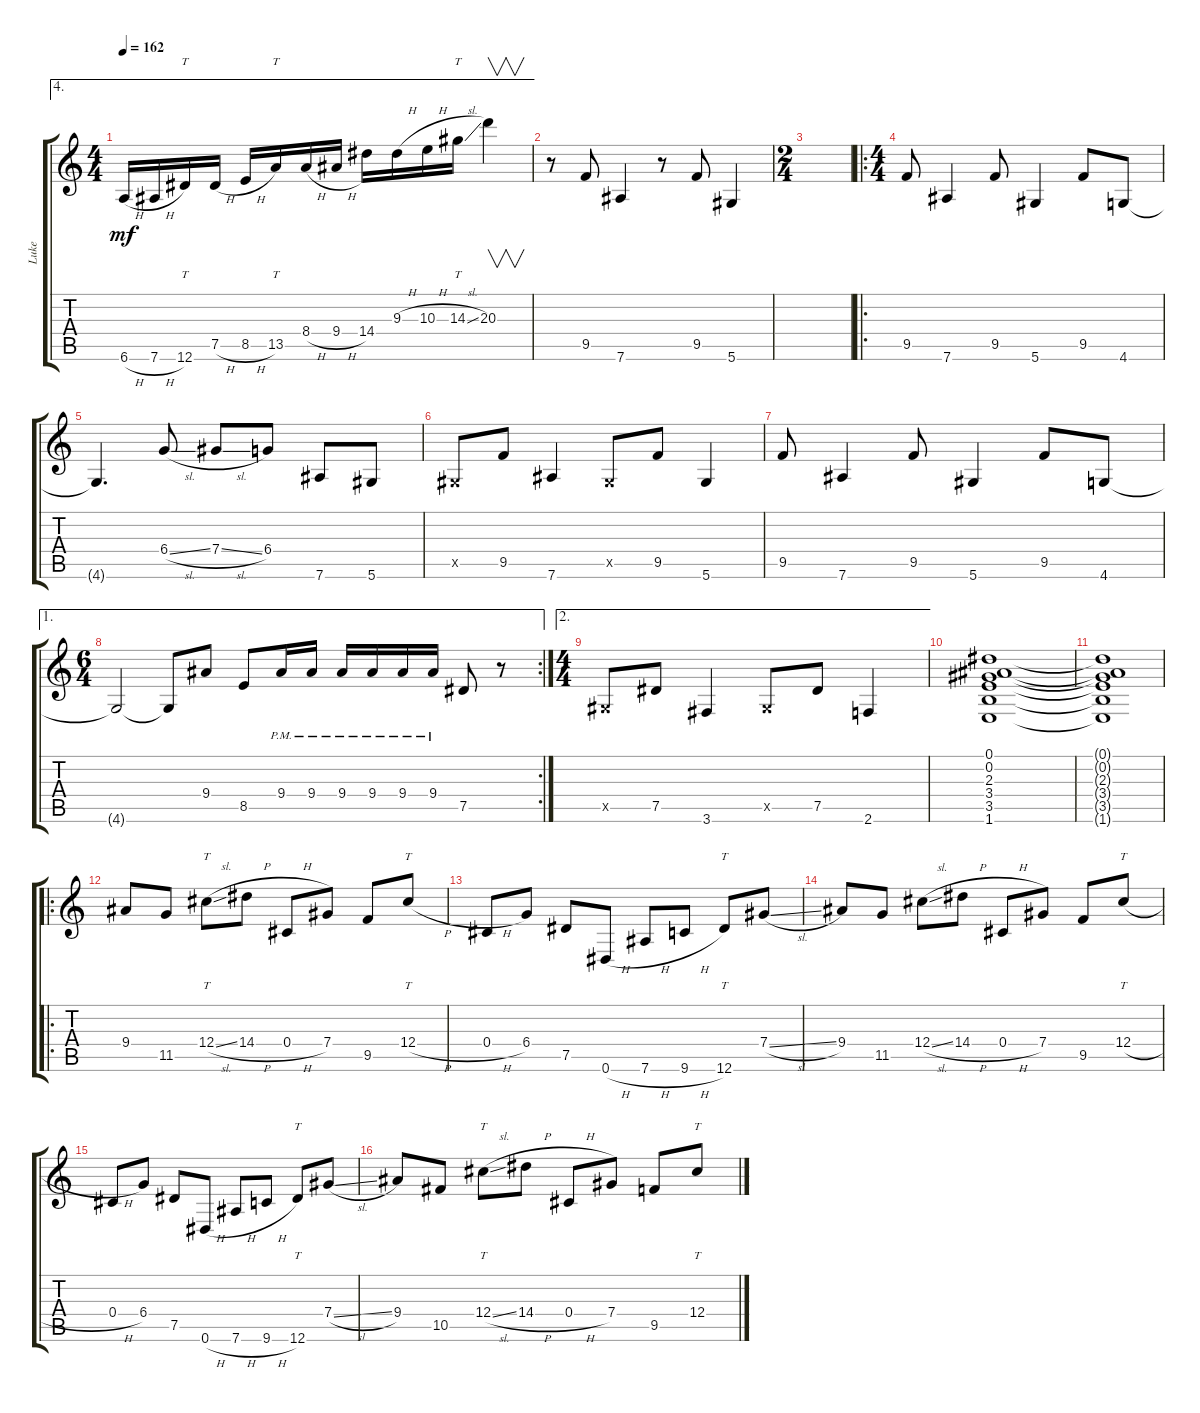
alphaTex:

\track ("Luke" "Luke") {instrument distortionguitar}
\staff {score tabs}
\tuning (Eb4 Bb3 Gb3 Db3 Ab2 Eb2) {hide}
\ae 4
\ts (4 4)
\tempo 162
\clef g2
\ks c
6.6{h}.16{dy mf} 7.6{h}.16 12.6.16{tt} 7.5{h}.16 8.5{h}.16 13.5.16{tt} 8.4{h}.16 9.4{h}.16 14.4.16 9.3{h}.16 10.3{h}.16 14.3{sl}.16{tt} 20.3.4{v} |
r.8 9.5.8 7.6.4 r.8 9.5.8 5.6.4 |
\ts (2 4)
|
\ro
\ts (4 4)
9.5.8 7.6.4 9.5.8 5.6.4 9.5.8 4.6.8 |
4.6{t}.4{d} 6.4{sl}.8 7.4{sl}.8 6.4.8 7.6.8 5.6.8 |
0.5{x}.8 9.5.8 7.6.4 0.5{x}.8 9.5.8 5.6.4 |
9.5.8 7.6.4 9.5.8 5.6.4 9.5.8 4.6.8 |
\ae 1
\rc 2
\ts (6 4)
4.6{t}.2 4.6{t}.8 9.4.8 8.5.8 9.4{pm}.16 9.4{pm}.16 9.4{pm}.16 9.4{pm}.16 9.4{pm}.16 9.4{pm}.16 7.5.8 r.8 |
\ae 2
\ts (4 4)
0.5{x}.8 7.5.8 3.6.4 0.5{x}.8 7.5.8 2.6.4 |
(0.1 0.2 2.3 3.4 3.5 1.6).1 |
(0.1{t} 0.2{t} 2.3{t} 3.4{t} 3.5{t} 1.6{t}).1 |
\ro
9.4.8 11.5.8 12.4{sl}.8{tt} 14.4{h}.8 0.4{h}.8 7.4.8 9.5.8 12.4{h}.8{tt} |
0.4{h}.8 6.4.8 7.5.8 0.6{h}.8 7.6{h}.8 9.6{h}.8 12.6.8{tt} 7.4{sl}.8 |
9.4.8 11.5.8 12.4{sl}.8 14.4{h}.8 0.4{h}.8 7.4.8 9.5.8 12.4{h}.8{tt} |
0.4{h}.8 6.4.8 7.5.8 0.6{h}.8 7.6{h}.8 9.6{h}.8 12.6.8{tt} 7.4{sl}.8 |
9.4.8 10.5.8 12.4{sl}.8{tt} 14.4{h}.8 0.4{h}.8 7.4.8 9.5.8 12.4{h}.8{tt}
